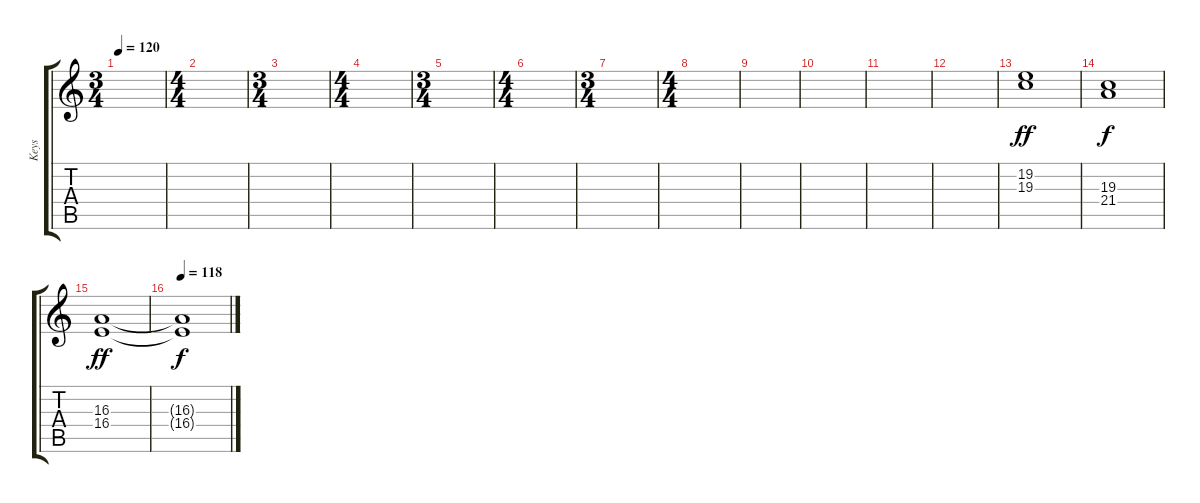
\track ("Keys" "Keys") {instrument clarinet}
\staff {score tabs}
\tuning (D4 A3 F3 C3 G2 D2) {hide}
\ts (3 4)
\tempo 120
\clef g2
\ks c
|
\ts (4 4)
|
\ts (3 4)
|
\ts (4 4)
|
\ts (3 4)
|
\ts (4 4)
|
\ts (3 4)
|
\ts (4 4)
|
|
|
|
|
(19.2 19.3).1{dy ff volume 11 balance 7} |
(19.3 21.4).1{dy f volume 12 balance 11} |
(16.3 16.4).1{dy ff volume 9 balance 10} |
\tempo 118
(16.3{t} 16.4{t}).1{dy f volume 1}
